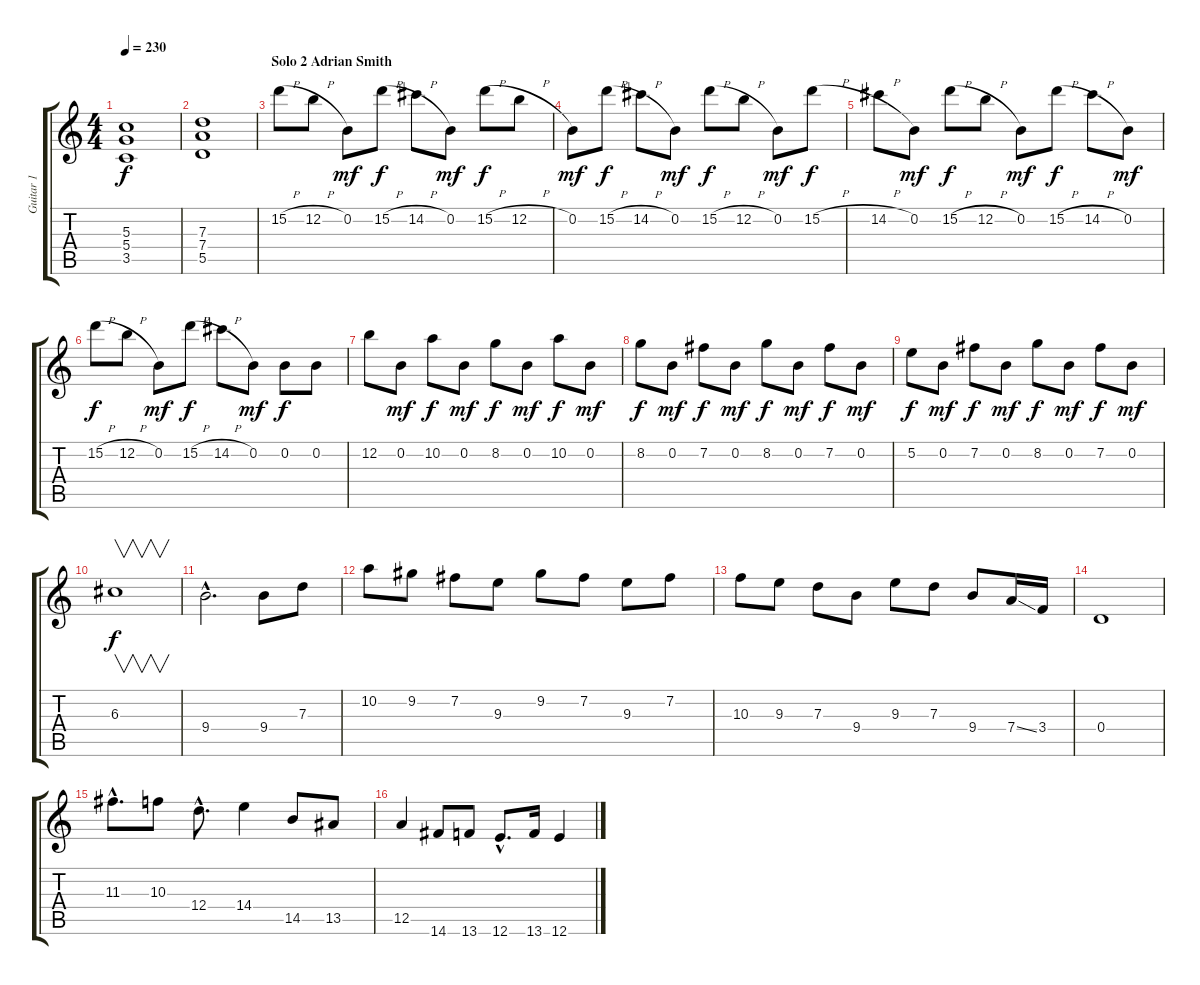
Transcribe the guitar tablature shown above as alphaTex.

\track ("Guitar 1" "Guitar 1") {instrument distortionguitar}
\staff {score tabs}
\tuning (E4 B3 G3 D3 A2 E2) {hide}
\ts (4 4)
\tempo 230
\clef g2
\ks c
(5.3 5.4 3.5).1{dy f} |
(7.3 7.4 5.5).1 |
\section ("" "Solo 2 Adrian Smith")
15.2{h}.8{volume 16} 12.2{h}.8 0.2.8{dy mf} 15.2{h}.8{dy f} 14.2{h}.8 0.2.8{dy mf} 15.2{h}.8{dy f} 12.2{h}.8 |
0.2.8{dy mf} 15.2{h}.8{dy f} 14.2{h}.8 0.2.8{dy mf} 15.2{h}.8{dy f} 12.2{h}.8 0.2.8{dy mf} 15.2{h}.8{dy f} |
14.2{h}.8 0.2.8{dy mf} 15.2{h}.8{dy f} 12.2{h}.8 0.2.8{dy mf} 15.2{h}.8{dy f} 14.2{h}.8 0.2.8{dy mf} |
15.2{h}.8{dy f} 12.2{h}.8 0.2.8{dy mf} 15.2{h}.8{dy f} 14.2{h}.8 0.2.8{dy mf} 0.2.8{dy f} 0.2.8 |
12.2.8 0.2.8{dy mf} 10.2.8{dy f} 0.2.8{dy mf} 8.2.8{dy f} 0.2.8{dy mf} 10.2.8{dy f} 0.2.8{dy mf} |
8.2.8{dy f} 0.2.8{dy mf} 7.2.8{dy f} 0.2.8{dy mf} 8.2.8{dy f} 0.2.8{dy mf} 7.2.8{dy f} 0.2.8{dy mf} |
5.2.8{dy f} 0.2.8{dy mf} 7.2.8{dy f} 0.2.8{dy mf} 8.2.8{dy f} 0.2.8{dy mf} 7.2.8{dy f} 0.2.8{dy mf} |
6.3.1{v dy f} |
9.4{hac}.2{d} 9.4.8 7.3.8 |
10.2.8 9.2.8 7.2.8 9.3.8 9.2.8 7.2.8 9.3.8 7.2.8 |
10.3.8 9.3.8 7.3.8 9.4.8 9.3.8 7.3.8 9.4.8 7.4{ss}.16 3.4.16 |
0.4.1 |
11.3{hac}.8{d} 10.3.8 12.4{hac}.8{d} 14.4.4 14.5.8 13.5.8 |
12.5.4 14.6.8 13.6.8 12.6{hac}.8{d} 13.6.16 12.6.4
